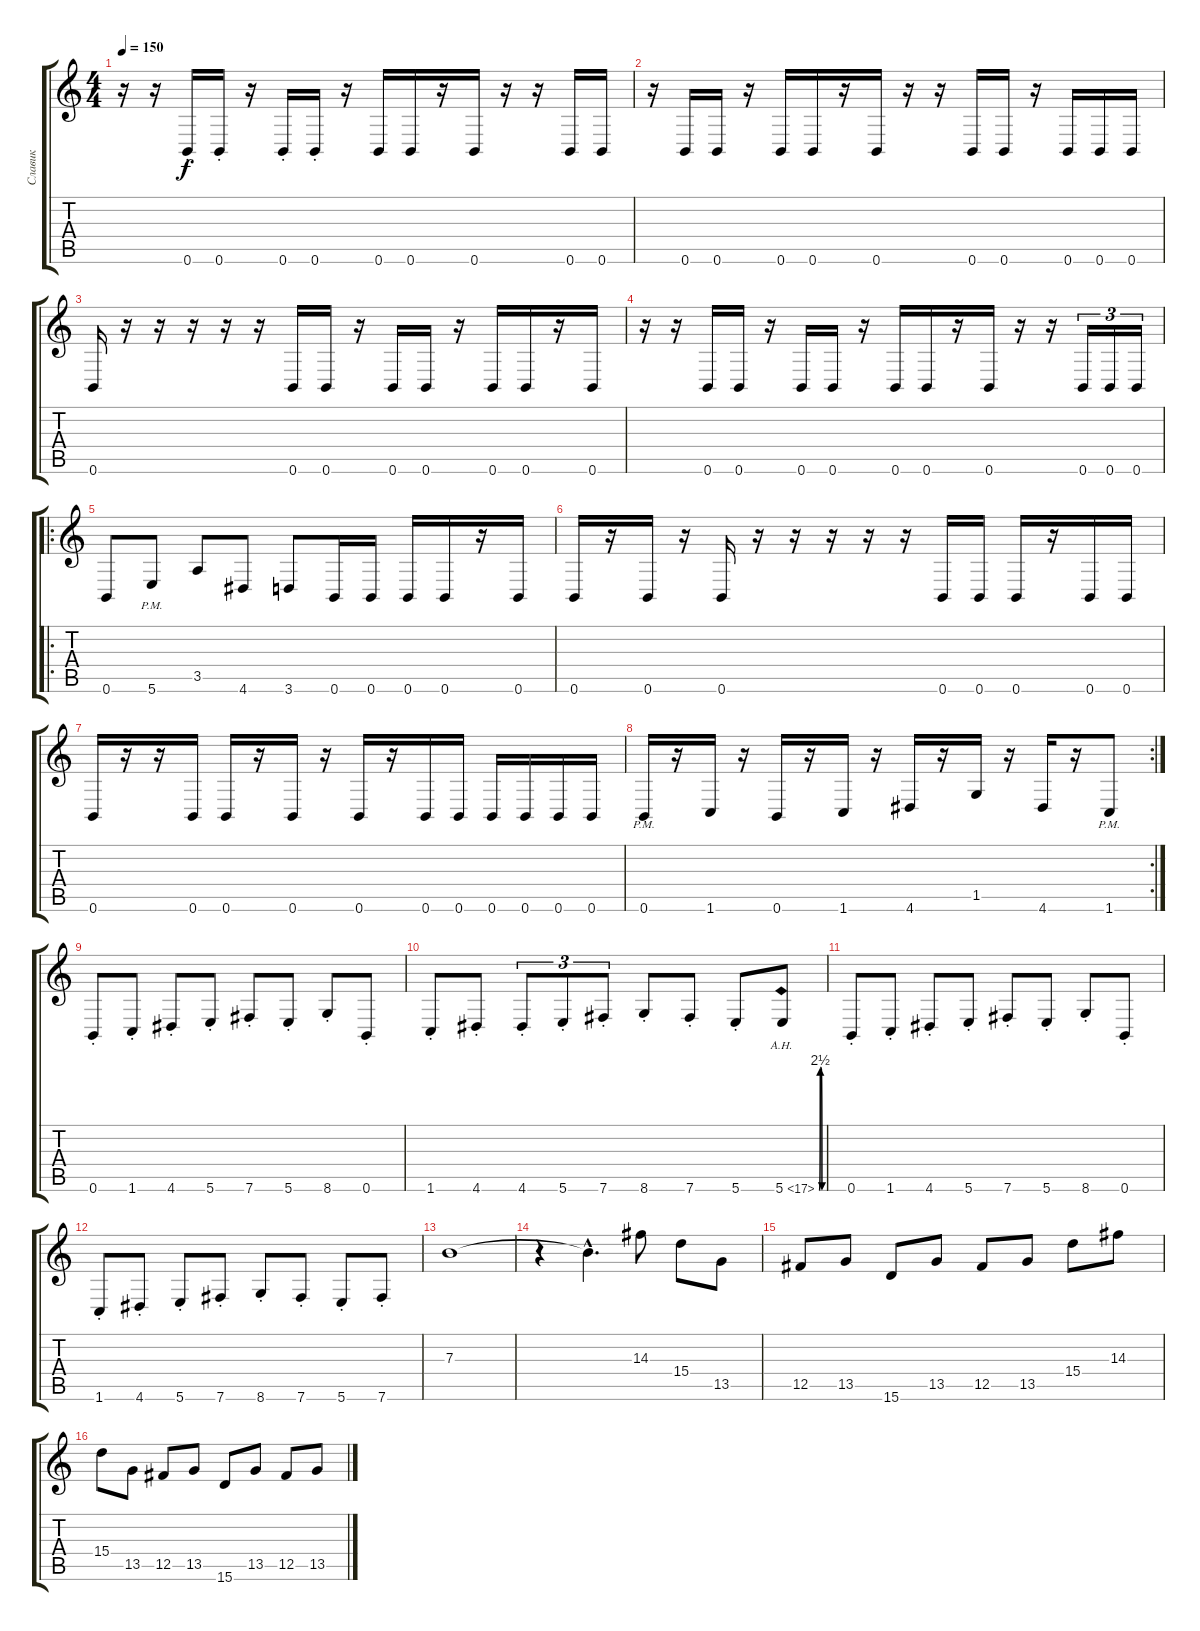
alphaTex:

\track ("Славик" "Славик") {instrument distortionguitar}
\staff {score tabs}
\tuning (Db4 Ab3 E3 B2 Gb2 B1) {hide}
\ts (4 4)
\tempo 150
\clef g2
\ks c
r.16{dy f} r.16 0.6{st}.16 0.6{st}.16 r.16 0.6{st}.16 0.6{st}.16 r.16 0.6.16 0.6.16 r.16 0.6.16 r.16 r.16 0.6.16 0.6.16 |
r.16 0.6.16 0.6.16 r.16 0.6.16 0.6.16 r.16 0.6.16 r.16 r.16 0.6.16 0.6.16 r.16 0.6.16 0.6.16 0.6.16 |
0.6.16 r.16 r.16 r.16 r.16 r.16 0.6.16 0.6.16 r.16 0.6.16 0.6.16 r.16 0.6.16 0.6.16 r.16 0.6.16 |
r.16 r.16 0.6.16 0.6.16 r.16 0.6.16 0.6.16 r.16 0.6.16 0.6.16 r.16 0.6.16 r.16 r.16 0.6.16{tu (3 2)} 0.6.16{tu (3 2)} 0.6.16{tu (3 2)} |
\ro
0.6.8 5.6{pm}.8 3.5.8 4.6.8 3.6.8 0.6.16 0.6.16 0.6.16 0.6.16 r.16 0.6.16 |
0.6.16 r.16 0.6.16 r.16 0.6.16 r.16 r.16 r.16 r.16 r.16 0.6.16 0.6.16 0.6.16 r.16 0.6.16 0.6.16 |
0.6.16 r.16 r.16 0.6.16 0.6.16 r.16 0.6.16 r.16 0.6.16 r.16 0.6.16 0.6.16 0.6.16 0.6.16 0.6.16 0.6.16 |
\rc 2
0.6{pm}.16 r.16 1.6.16 r.16 0.6.16 r.16 1.6.16 r.16 4.6.16 r.16 1.5.16 r.16 4.6.16 r.16 1.6{pm}.8 |
0.6{st}.8 1.6{st}.8 4.6{st}.8 5.6{st}.8 7.6{st}.8 5.6{st}.8 8.6{st}.8 0.6{st}.8 |
1.6{st}.8 4.6{st}.8 4.6{st}.8{tu (3 2)} 5.6{st}.8{tu (3 2)} 7.6{st}.8{tu (3 2)} 8.6{st}.8 7.6{st}.8 5.6{st}.8 5.6{be (custom 0 0 15 10 30 10 45 0 60 0) ah 12}.8 |
0.6{st}.8 1.6{st}.8 4.6{st}.8 5.6{st}.8 7.6{st}.8 5.6{st}.8 8.6{st}.8 0.6{st}.8 |
1.6{st}.8 4.6{st}.8 5.6{st}.8 7.6{st}.8 8.6{st}.8 7.6{st}.8 5.6{st}.8 7.6{st}.8 |
7.3.1 |
r.4 7.3{hac t}.4{d} 14.3.8 15.4.8 13.5.8 |
12.5.8 13.5.8 15.6.8 13.5.8 12.5.8 13.5.8 15.4.8 14.3.8 |
15.4.8 13.5.8 12.5.8 13.5.8 15.6.8 13.5.8 12.5.8 13.5.8
